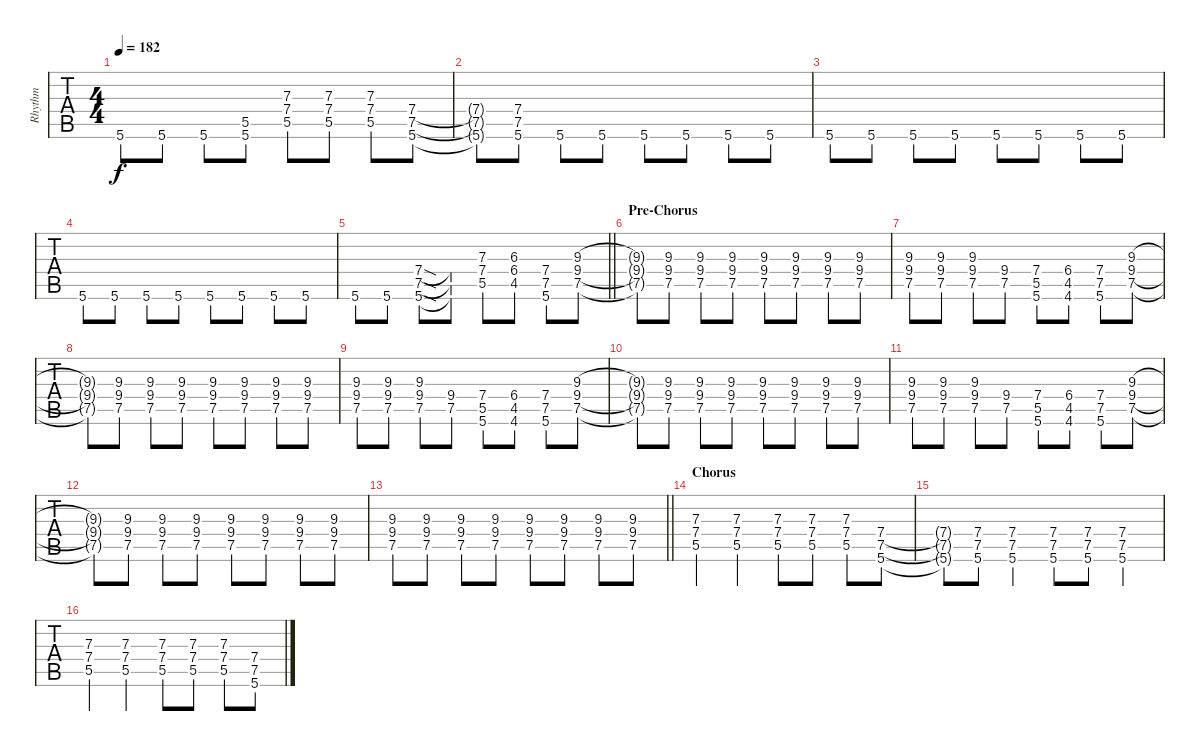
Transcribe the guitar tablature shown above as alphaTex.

\track ("Rhythm" "Rhythm") {instrument distortionguitar}
\staff {tabs}
\tuning (E4 B3 G3 D3 A2 E2) {hide}
\ts (4 4)
\tempo 182
\clef g2
\ks c
5.6.8{dy f} 5.6.8 5.6.8 (5.5 5.6).8 (7.3 7.4 5.5).8 (7.3 7.4 5.5).8 (7.3 7.4 5.5).8 (7.4 7.5 5.6).8 |
(7.4{t} 7.5{t} 5.6{t}).8 (7.4 7.5 5.6).8 5.6.8 5.6.8 5.6.8 5.6.8 5.6.8 5.6.8 |
5.6.8 5.6.8 5.6.8 5.6.8 5.6.8 5.6.8 5.6.8 5.6.8 |
5.6.8 5.6.8 5.6.8 5.6.8 5.6.8 5.6.8 5.6.8 5.6.8 |
\barLineRight lightlight
5.6.8 5.6.8 (7.4{sod} 7.5{sod} 5.6{sod}).8 (7.4{t} 7.5{t} 5.6{t}).8 (7.3 7.4 5.5).8 (6.3 6.4 4.5).8 (7.4 7.5 5.6).8 (9.3 9.4 7.5).8 |
\section ("" "Pre-Chorus")
(9.3{t} 9.4{t} 7.5{t}).8 (9.3 9.4 7.5).8 (9.3 9.4 7.5).8 (9.3 9.4 7.5).8 (9.3 9.4 7.5).8 (9.3 9.4 7.5).8 (9.3 9.4 7.5).8 (9.3 9.4 7.5).8 |
(9.3 9.4 7.5).8 (9.3 9.4 7.5).8 (9.3 9.4 7.5).8 (9.4 7.5).8 (7.4 5.5 5.6).8 (6.4 4.5 4.6).8 (7.4 7.5 5.6).8 (9.3 9.4 7.5).8 |
(9.3{t} 9.4{t} 7.5{t}).8 (9.3 9.4 7.5).8 (9.3 9.4 7.5).8 (9.3 9.4 7.5).8 (9.3 9.4 7.5).8 (9.3 9.4 7.5).8 (9.3 9.4 7.5).8 (9.3 9.4 7.5).8 |
(9.3 9.4 7.5).8 (9.3 9.4 7.5).8 (9.3 9.4 7.5).8 (9.4 7.5).8 (7.4 5.5 5.6).8 (6.4 4.5 4.6).8 (7.4 7.5 5.6).8 (9.3 9.4 7.5).8 |
(9.3{t} 9.4{t} 7.5{t}).8 (9.3 9.4 7.5).8 (9.3 9.4 7.5).8 (9.3 9.4 7.5).8 (9.3 9.4 7.5).8 (9.3 9.4 7.5).8 (9.3 9.4 7.5).8 (9.3 9.4 7.5).8 |
(9.3 9.4 7.5).8 (9.3 9.4 7.5).8 (9.3 9.4 7.5).8 (9.4 7.5).8 (7.4 5.5 5.6).8 (6.4 4.5 4.6).8 (7.4 7.5 5.6).8 (9.3 9.4 7.5).8 |
(9.3{t} 9.4{t} 7.5{t}).8 (9.3 9.4 7.5).8 (9.3 9.4 7.5).8 (9.3 9.4 7.5).8 (9.3 9.4 7.5).8 (9.3 9.4 7.5).8 (9.3 9.4 7.5).8 (9.3 9.4 7.5).8 |
\barLineRight lightlight
(9.3 9.4 7.5).8 (9.3 9.4 7.5).8 (9.3 9.4 7.5).8 (9.3 9.4 7.5).8 (9.3 9.4 7.5).8 (9.3 9.4 7.5).8 (9.3 9.4 7.5).8 (9.3 9.4 7.5).8 |
\section ("" "Chorus")
(7.3 7.4 5.5).4 (7.3 7.4 5.5).4 (7.3 7.4 5.5).8 (7.3 7.4 5.5).8 (7.3 7.4 5.5).8 (7.4 7.5 5.6).8 |
(7.4{t} 7.5{t} 5.6{t}).8 (7.4 7.5 5.6).8 (7.4 7.5 5.6).4 (7.4 7.5 5.6).8 (7.4 7.5 5.6).8 (7.4 7.5 5.6).4 |
(7.3 7.4 5.5).4 (7.3 7.4 5.5).4 (7.3 7.4 5.5).8 (7.3 7.4 5.5).8 (7.3 7.4 5.5).8 (7.4 7.5 5.6).8
